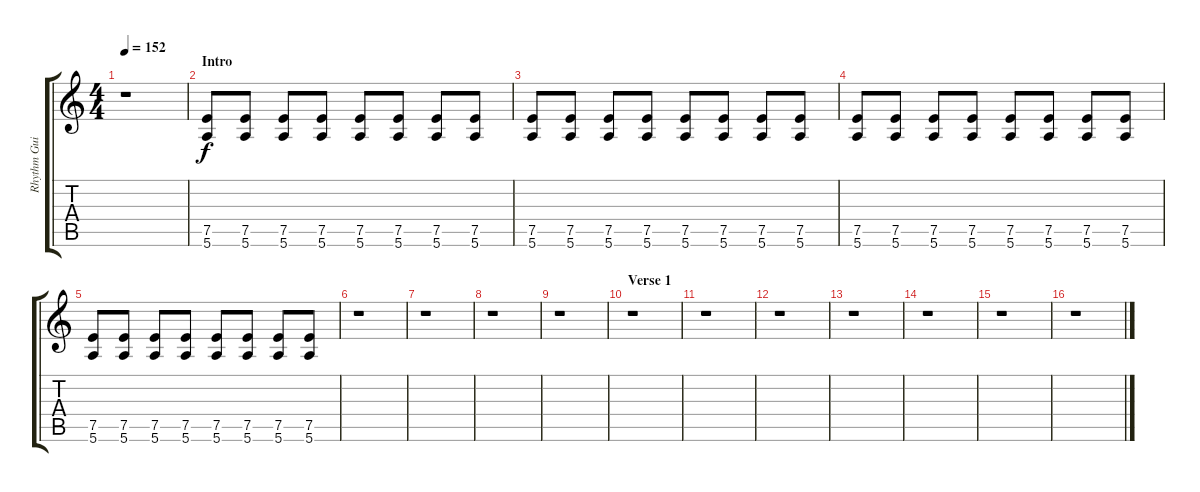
\track ("Rhythm Guitar 2" "Rhythm Gui") {instrument overdrivenguitar}
\staff {score tabs}
\tuning (E4 B3 G3 D3 A2 E2) {hide}
\ts (4 4)
\tempo 152
\clef g2
\ks c
r.1{dy f instrument overdrivenguitar} |
\section ("" "Intro")
(7.5 5.6).8 (7.5 5.6).8 (7.5 5.6).8 (7.5 5.6).8 (7.5 5.6).8 (7.5 5.6).8 (7.5 5.6).8 (7.5 5.6).8 |
(7.5 5.6).8 (7.5 5.6).8 (7.5 5.6).8 (7.5 5.6).8 (7.5 5.6).8 (7.5 5.6).8 (7.5 5.6).8 (7.5 5.6).8 |
(7.5 5.6).8 (7.5 5.6).8 (7.5 5.6).8 (7.5 5.6).8 (7.5 5.6).8 (7.5 5.6).8 (7.5 5.6).8 (7.5 5.6).8 |
(7.5 5.6).8 (7.5 5.6).8 (7.5 5.6).8 (7.5 5.6).8 (7.5 5.6).8 (7.5 5.6).8 (7.5 5.6).8 (7.5 5.6).8 |
r.1 |
r.1 |
r.1 |
r.1 |
\section ("" "Verse 1")
r.1 |
r.1 |
r.1 |
r.1 |
r.1 |
r.1 |
r.1
